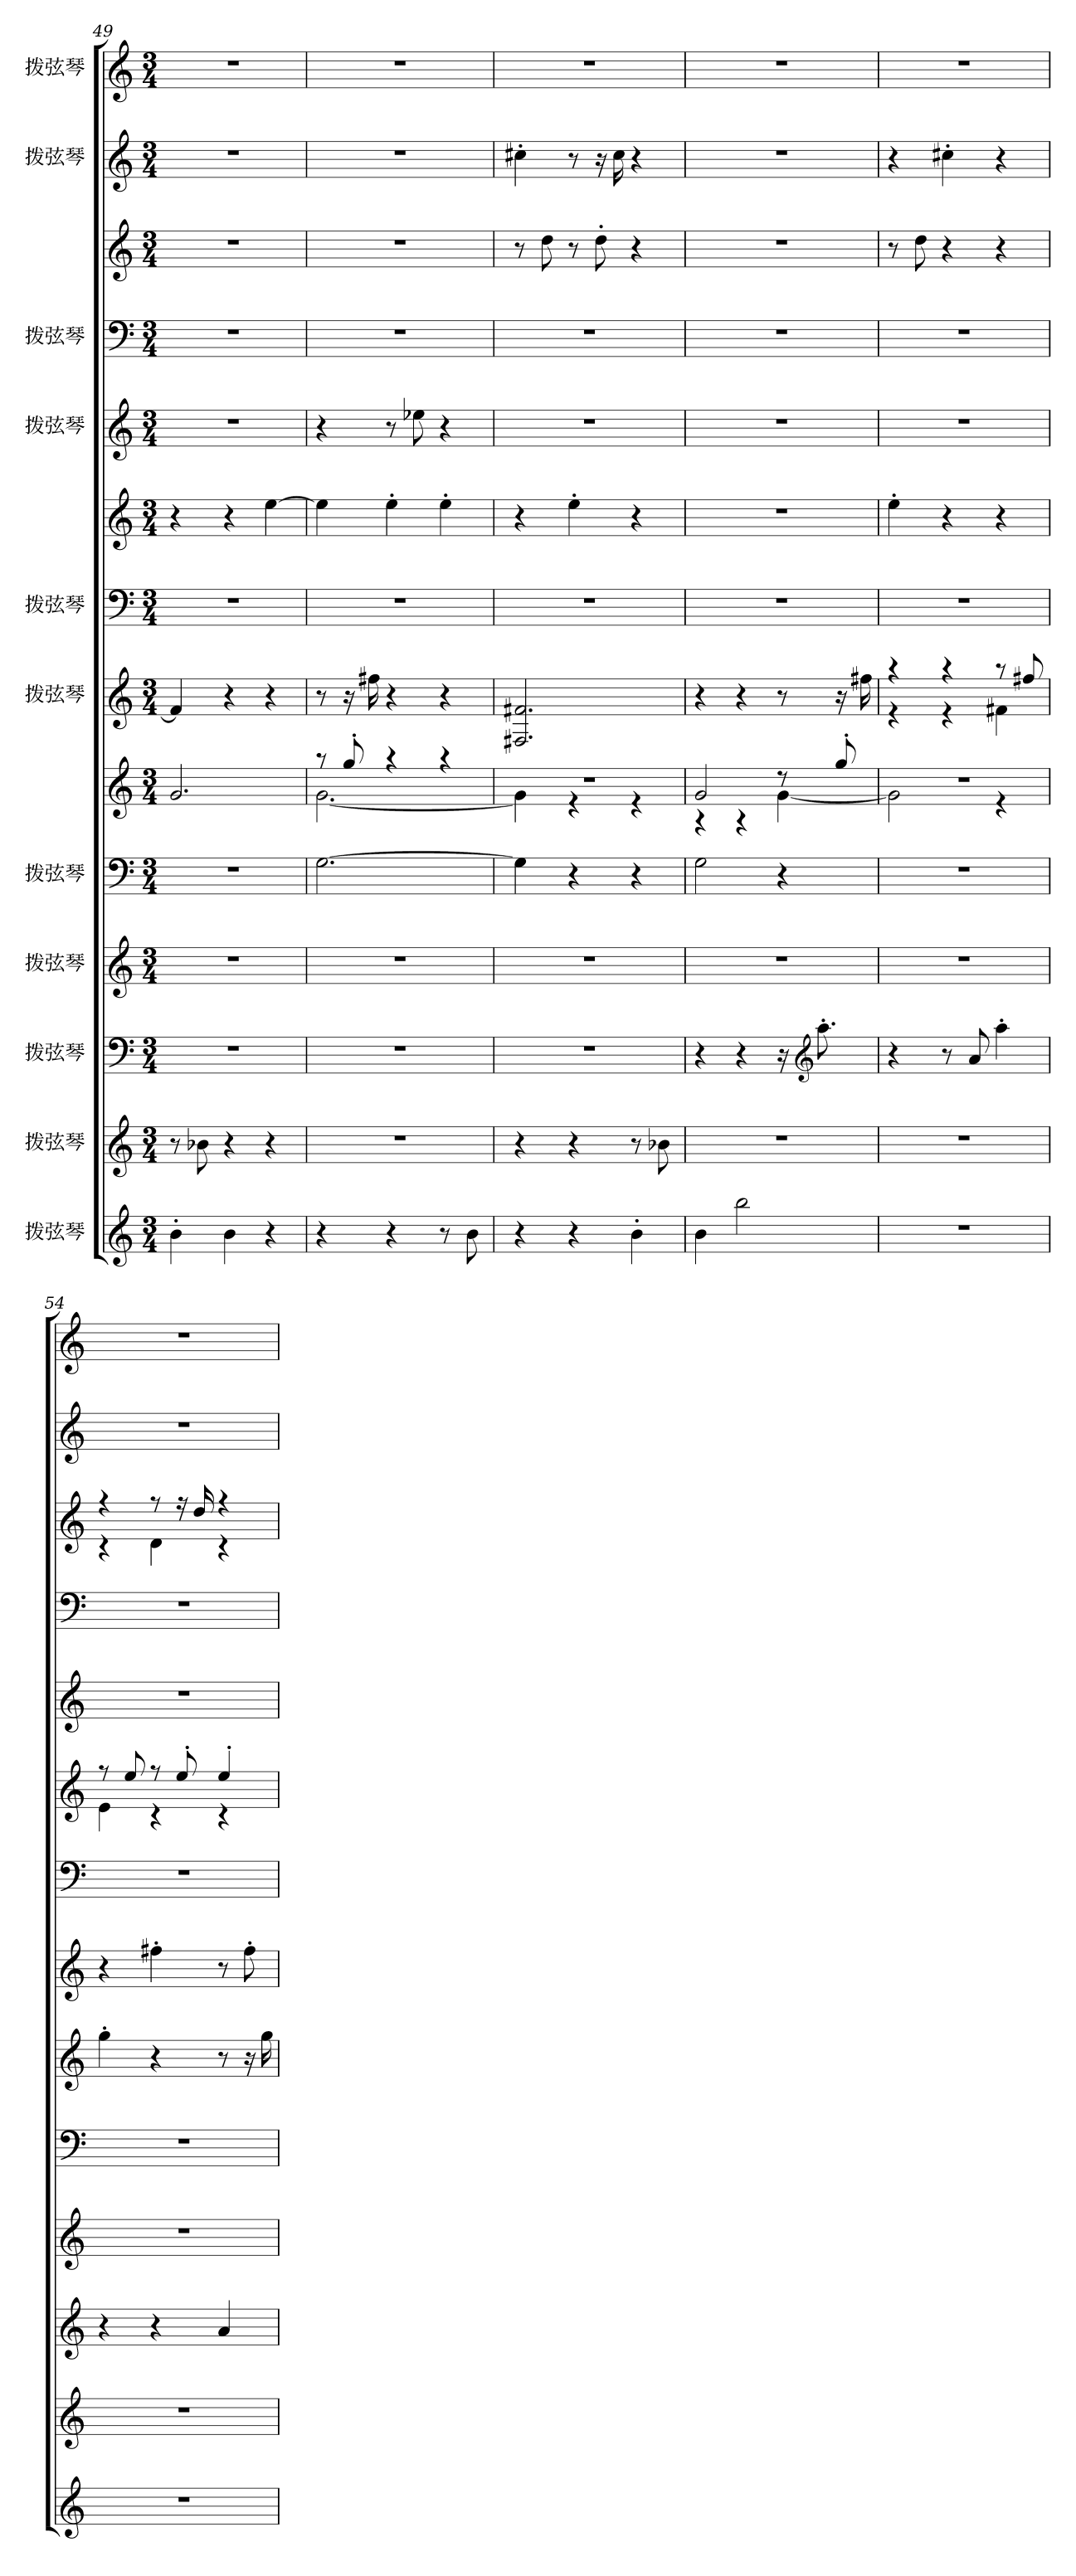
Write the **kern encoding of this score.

**kern	**kern	**kern	**kern	**kern	**kern	**kern	**kern	**kern	**kern	**kern	**kern	**kern	**kern
*part11	*part10	*part9	*part8	*part7	*part7	*part6	*part5	*part5	*part4	*part3	*part3	*part2	*part1
*staff14	*staff13	*staff12	*staff11	*staff10	*staff9	*staff8	*staff7	*staff6	*staff5	*staff4	*staff3	*staff2	*staff1
*I"拨弦琴	*I"拨弦琴	*I"拨弦琴	*I"拨弦琴	*I"拨弦琴	*	*I"拨弦琴	*I"拨弦琴	*	*I"拨弦琴	*I"拨弦琴	*	*I"拨弦琴	*I"拨弦琴
*clefG2	*clefG2	*clefF4	*clefG2	*clefF4	*clefG2	*clefG2	*clefF4	*clefG2	*clefG2	*clefF4	*clefG2	*clefG2	*clefG2
*k[]	*k[]	*k[]	*k[]	*k[]	*k[]	*k[]	*k[]	*k[]	*k[]	*k[]	*k[]	*k[]	*k[]
*M3/4	*M3/4	*M3/4	*M3/4	*M3/4	*M3/4	*M3/4	*M3/4	*M3/4	*M3/4	*M3/4	*M3/4	*M3/4	*M3/4
=49	=49	=49	=49	=49	=49	=49	=49	=49	=49	=49	=49	=49	=49
4b'\	8r	2.r	2.r	2.r	2.g/	4f#/]	2.r	4r	2.r	2.r	2.r	2.r	2.r
.	8b-X\	.	.	.	.	.	.	.	.	.	.	.	.
4b\	4r	.	.	.	.	4r	.	4r	.	.	.	.	.
4r	4r	.	.	.	.	4r	.	[4ee\	.	.	.	.	.
=50	=50	=50	=50	=50	=50	=50	=50	=50	=50	=50	=50	=50	=50
*	*	*	*	*	*^	*	*	*	*	*	*	*	*
4r	2.r	2.r	2.r	[2.G\	8r	[2.g\	8r	2.r	4ee\]	4r	2.r	2.r	2.r	2.r
.	.	.	.	.	8gg'/	.	16r	.	.	.	.	.	.	.
.	.	.	.	.	.	.	16ff#X\	.	.	.	.	.	.	.
4r	.	.	.	.	4r	.	4r	.	4ee'\	8r	.	.	.	.
.	.	.	.	.	.	.	.	.	.	8ee-X\	.	.	.	.
8r	.	.	.	.	4r	.	4r	.	4ee'\	4r	.	.	.	.
8b\	.	.	.	.	.	.	.	.	.	.	.	.	.	.
=51	=51	=51	=51	=51	=51	=51	=51	=51	=51	=51	=51	=51	=51	=51
4r	4r	2.r	2.r	4G\]	2.r	4g\]	2.F#X/ 2.f#X/	2.r	4r	2.r	2.r	8r	4cc#X'\	2.r
.	.	.	.	.	.	.	.	.	.	.	.	8dd\	.	.
4r	4r	.	.	4r	.	4r	.	.	4ee'\	.	.	8r	8r	.
.	.	.	.	.	.	.	.	.	.	.	.	8dd'\	16r	.
.	.	.	.	.	.	.	.	.	.	.	.	.	16cc#\	.
4b'\	8r	.	.	4r	.	4r	.	.	4r	.	.	4r	4r	.
.	8b-X\	.	.	.	.	.	.	.	.	.	.	.	.	.
=52	=52	=52	=52	=52	=52	=52	=52	=52	=52	=52	=52	=52	=52	=52
4b\	2.r	4r	2.r	2G\	2g/	4r	4r	2.r	2.r	2.r	2.r	2.r	2.r	2.r
2bb\	.	4r	.	.	.	4r	4r	.	.	.	.	.	.	.
.	.	16r	.	4r	8r	[4g\	8r	.	.	.	.	.	.	.
*	*	*clefG2	*	*	*	*	*	*	*	*	*	*	*	*
.	.	8.aa'\	.	.	.	.	.	.	.	.	.	.	.	.
.	.	.	.	.	8gg'/	.	16r	.	.	.	.	.	.	.
.	.	.	.	.	.	.	16ff#X\	.	.	.	.	.	.	.
!!LO:PB:g=z
=53	=53	=53	=53	=53	=53	=53	=53	=53	=53	=53	=53	=53	=53	=53
*	*	*	*	*	*	*	*^	*	*	*	*	*	*	*
2.r	2.r	4r	2.r	2.r	2.r	2g\]	4r	4r	2.r	4ee'\	2.r	2.r	8r	4r	2.r
.	.	.	.	.	.	.	.	.	.	.	.	.	8dd\	.	.
.	.	8r	.	.	.	.	4r	4r	.	4r	.	.	4r	4cc#X'\	.
.	.	8a/	.	.	.	.	.	.	.	.	.	.	.	.	.
.	.	4aa'\	.	.	.	4r	8r	4f#X\	.	4r	.	.	4r	4r	.
.	.	.	.	.	.	.	8ff#X/	.	.	.	.	.	.	.	.
*	*	*	*	*	*v	*v	*	*	*	*	*	*	*	*	*
*	*	*	*	*	*	*v	*v	*	*	*	*	*	*	*
=54	=54	=54	=54	=54	=54	=54	=54	=54	=54	=54	=54	=54	=54
*	*	*	*	*	*	*	*	*^	*	*	*^	*	*
2.r	2.r	4r	2.r	2.r	4gg'\	4r	2.r	8r	4e\	2.r	2.r	4r	4r	2.r	2.r
.	.	.	.	.	.	.	.	8ee/	.	.	.	.	.	.	.
.	.	4r	.	.	4r	4ff#X'\	.	8r	4r	.	.	8r	4d\	.	.
.	.	.	.	.	.	.	.	8ee'/	.	.	.	16r	.	.	.
.	.	.	.	.	.	.	.	.	.	.	.	16dd/	.	.	.
.	.	4a/	.	.	8r	8r	.	4ee'/	4r	.	.	4r	4r	.	.
.	.	.	.	.	16r	8ff#'\	.	.	.	.	.	.	.	.	.
.	.	.	.	.	16gg\	.	.	.	.	.	.	.	.	.	.
*	*	*	*	*	*	*	*	*v	*v	*	*	*v	*v	*	*
=	=	=	=	=	=	=	=	=	=	=	=	=	=
*-	*-	*-	*-	*-	*-	*-	*-	*-	*-	*-	*-	*-	*-
